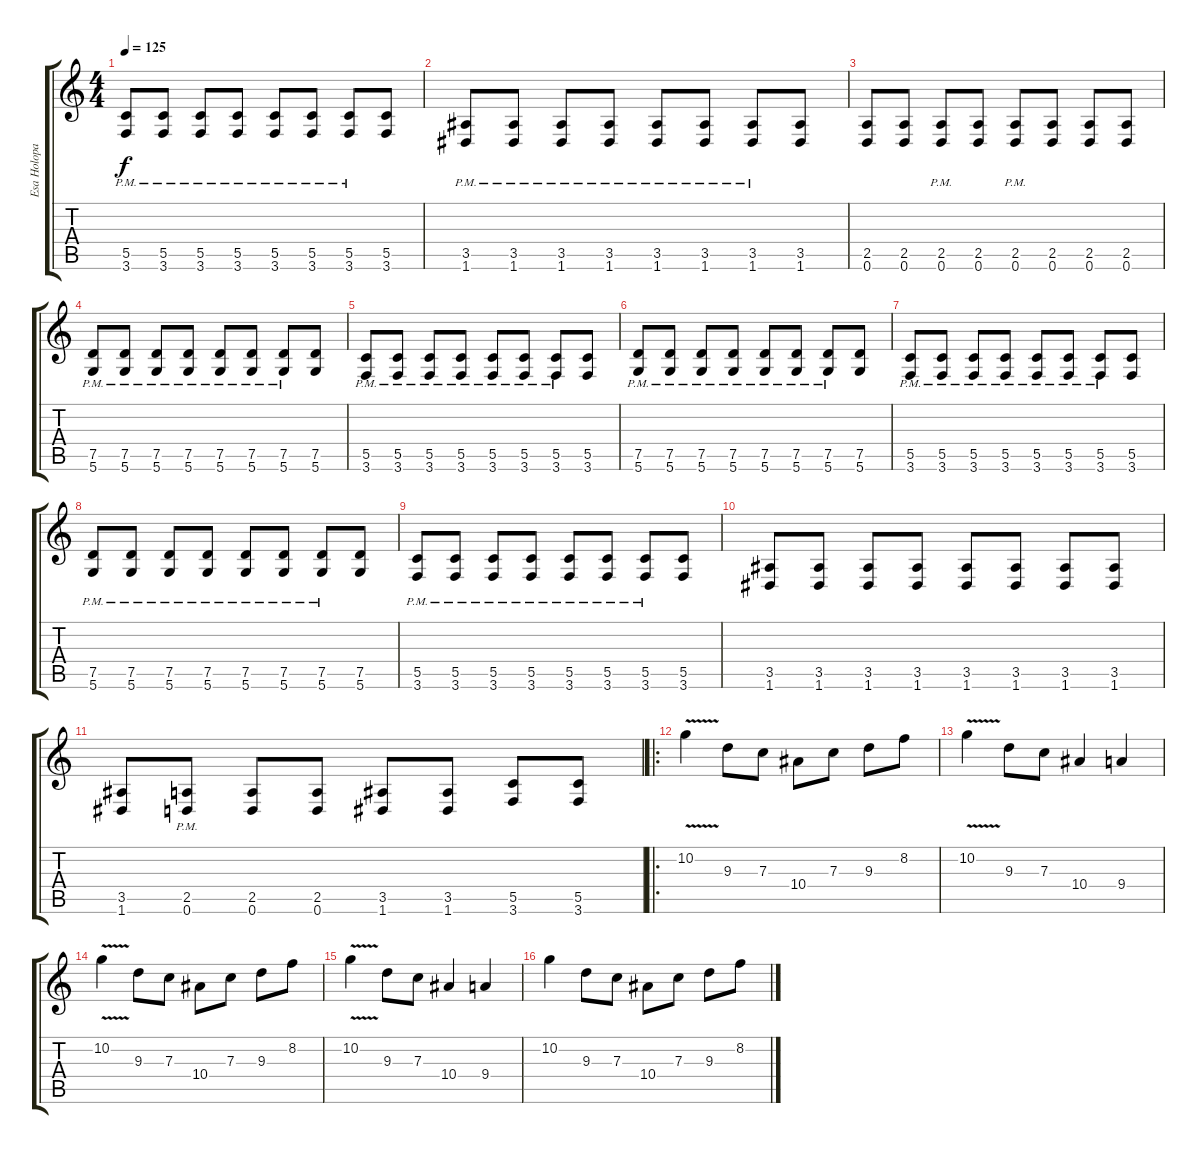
\track ("Esa Holopainen" "Esa Holopa") {instrument distortionguitar}
\staff {score tabs}
\tuning (D4 A3 F3 C3 G2 D2) {hide}
\ts (4 4)
\tempo 125
\clef g2
\ks c
(5.5 3.6{pm}).8{dy f} (5.5 3.6{pm}).8 (5.5 3.6{pm}).8 (5.5 3.6{pm}).8 (5.5 3.6{pm}).8 (5.5 3.6{pm}).8 (5.5 3.6{pm}).8 (5.5 3.6).8 |
(3.5 1.6{pm}).8 (3.5 1.6{pm}).8 (3.5 1.6{pm}).8 (3.5 1.6{pm}).8 (3.5 1.6{pm}).8 (3.5 1.6{pm}).8 (3.5 1.6{pm}).8 (3.5 1.6).8 |
(2.5 0.6).8 (2.5 0.6).8 (2.5{pm} 0.6{pm}).8 (2.5 0.6).8 (2.5{pm} 0.6{pm}).8 (2.5 0.6).8 (2.5 0.6).8 (2.5 0.6).8 |
(7.5 5.6{pm}).8 (7.5 5.6{pm}).8 (7.5 5.6{pm}).8 (7.5 5.6{pm}).8 (7.5 5.6{pm}).8 (7.5 5.6{pm}).8 (7.5 5.6{pm}).8 (7.5 5.6).8 |
(5.5 3.6{pm}).8 (5.5 3.6{pm}).8 (5.5 3.6{pm}).8 (5.5 3.6{pm}).8 (5.5 3.6{pm}).8 (5.5 3.6{pm}).8 (5.5 3.6{pm}).8 (5.5 3.6).8 |
(7.5 5.6{pm}).8 (7.5 5.6{pm}).8 (7.5 5.6{pm}).8 (7.5 5.6{pm}).8 (7.5 5.6{pm}).8 (7.5 5.6{pm}).8 (7.5 5.6{pm}).8 (7.5 5.6).8 |
(5.5 3.6{pm}).8 (5.5 3.6{pm}).8 (5.5 3.6{pm}).8 (5.5 3.6{pm}).8 (5.5 3.6{pm}).8 (5.5 3.6{pm}).8 (5.5 3.6{pm}).8 (5.5 3.6).8 |
(7.5 5.6{pm}).8 (7.5 5.6{pm}).8 (7.5 5.6{pm}).8 (7.5 5.6{pm}).8 (7.5 5.6{pm}).8 (7.5 5.6{pm}).8 (7.5 5.6{pm}).8 (7.5 5.6).8 |
(5.5 3.6{pm}).8 (5.5 3.6{pm}).8 (5.5 3.6{pm}).8 (5.5 3.6{pm}).8 (5.5 3.6{pm}).8 (5.5 3.6{pm}).8 (5.5 3.6{pm}).8 (5.5 3.6).8 |
(3.5 1.6).8 (3.5 1.6).8 (3.5 1.6).8 (3.5 1.6).8 (3.5 1.6).8 (3.5 1.6).8 (3.5 1.6).8 (3.5 1.6).8 |
(3.5 1.6).8 (2.5 0.6{pm}).8 (2.5 0.6).8 (2.5 0.6).8 (3.5 1.6).8 (3.5 1.6).8 (5.5 3.6).8 (5.5 3.6).8 |
\ro
10.2{v}.4 9.3.8 7.3.8 10.4.8 7.3.8 9.3.8 8.2.8 |
10.2{v}.4 9.3.8 7.3.8 10.4.4 9.4.4 |
10.2{v}.4 9.3.8 7.3.8 10.4.8 7.3.8 9.3.8 8.2.8 |
10.2{v}.4 9.3.8 7.3.8 10.4.4 9.4.4 |
10.2.4 9.3.8 7.3.8 10.4.8 7.3.8 9.3.8 8.2.8
